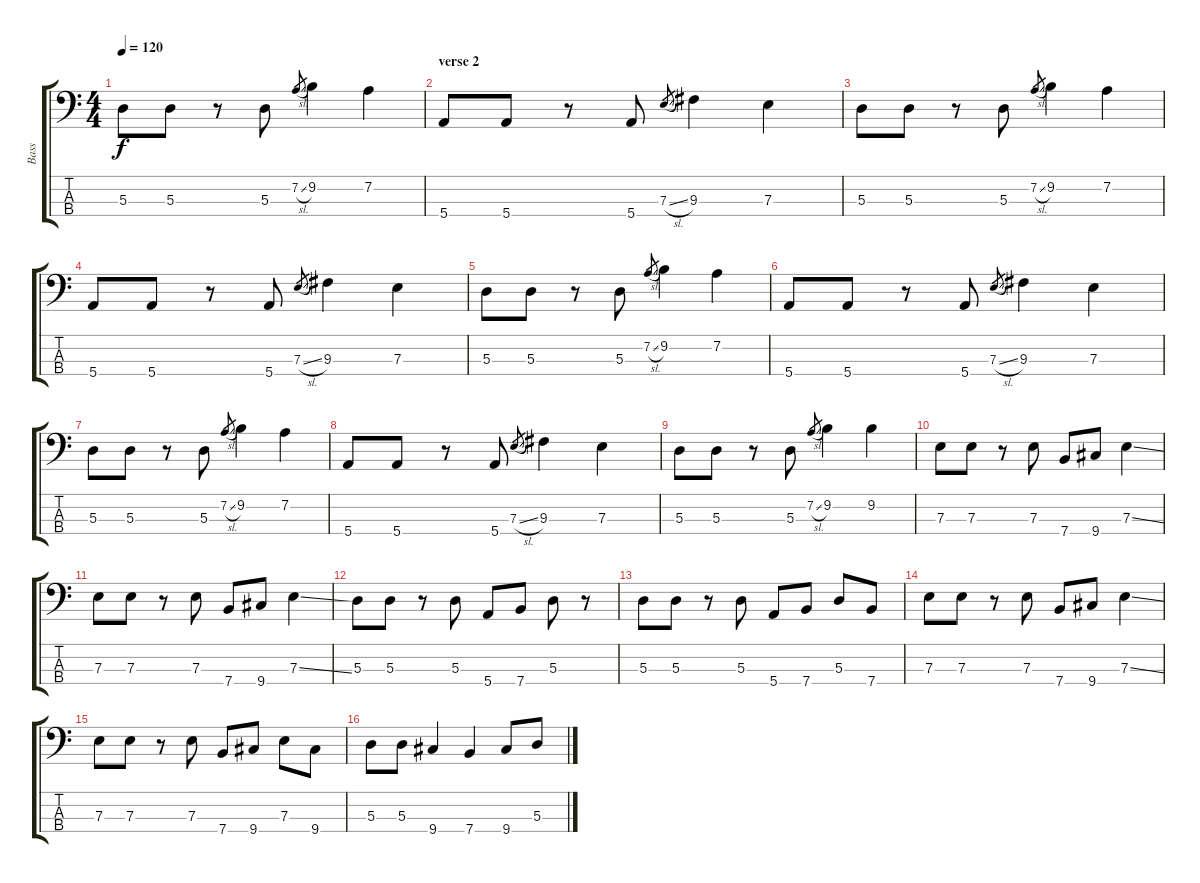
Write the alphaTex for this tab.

\track ("Bass" "Bass") {instrument electricbasspick}
\staff {score tabs}
\tuning (G2 D2 A1 E1) {hide}
\ts (4 4)
\tempo 120
\clef f4
\ks c
5.3.8{dy f} 5.3.8 r.8 5.3.8 7.2{sl}.8{gr} 9.2.4 7.2.4 |
\section ("" "verse 2")
5.4.8 5.4.8 r.8 5.4.8 7.3{sl}.8{gr} 9.3.4 7.3.4 |
5.3.8 5.3.8 r.8 5.3.8 7.2{sl}.8{gr} 9.2.4 7.2.4 |
5.4.8 5.4.8 r.8 5.4.8 7.3{sl}.8{gr} 9.3.4 7.3.4 |
5.3.8 5.3.8 r.8 5.3.8 7.2{sl}.8{gr} 9.2.4 7.2.4 |
5.4.8 5.4.8 r.8 5.4.8 7.3{sl}.8{gr} 9.3.4 7.3.4 |
5.3.8 5.3.8 r.8 5.3.8 7.2{sl}.8{gr} 9.2.4 7.2.4 |
5.4.8 5.4.8 r.8 5.4.8 7.3{sl}.8{gr} 9.3.4 7.3.4 |
5.3.8 5.3.8 r.8 5.3.8 7.2{sl}.8{gr} 9.2.4 9.2.4 |
7.3.8 7.3.8 r.8 7.3.8 7.4.8 9.4.8 7.3{ss}.4 |
7.3.8 7.3.8 r.8 7.3.8 7.4.8 9.4.8 7.3{ss}.4 |
5.3.8 5.3.8 r.8 5.3.8 5.4.8 7.4.8 5.3.8 r.8 |
5.3.8 5.3.8 r.8 5.3.8 5.4.8 7.4.8 5.3.8 7.4.8 |
7.3.8 7.3.8 r.8 7.3.8 7.4.8 9.4.8 7.3{ss}.4 |
7.3.8 7.3.8 r.8 7.3.8 7.4.8 9.4.8 7.3.8 9.4.8 |
5.3.8 5.3.8 9.4.4 7.4.4 9.4.8 5.3.8
